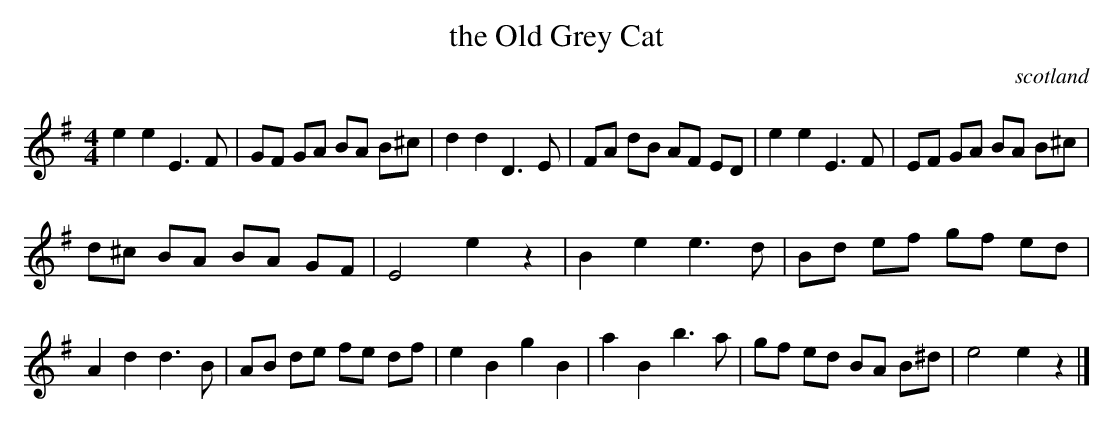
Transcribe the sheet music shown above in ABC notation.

X:1
T:the Old Grey Cat
O:scotland
M:4/4
K:Em
e2e2 E3F | GF GA BA B^c | \
d2d2 D3E | FA dB AF ED  |\
e2e2 E3F | EF GA BA B^c |
d^c BA BA GF | E4 e2z2  | \
B2e2 e3d | Bd ef gf ed  |
A2d2 d3B | AB de fe df |\
e2B2 g2B2 |a2B2 b3a|\
gf ed BA B^d | e4 e2z2|]
